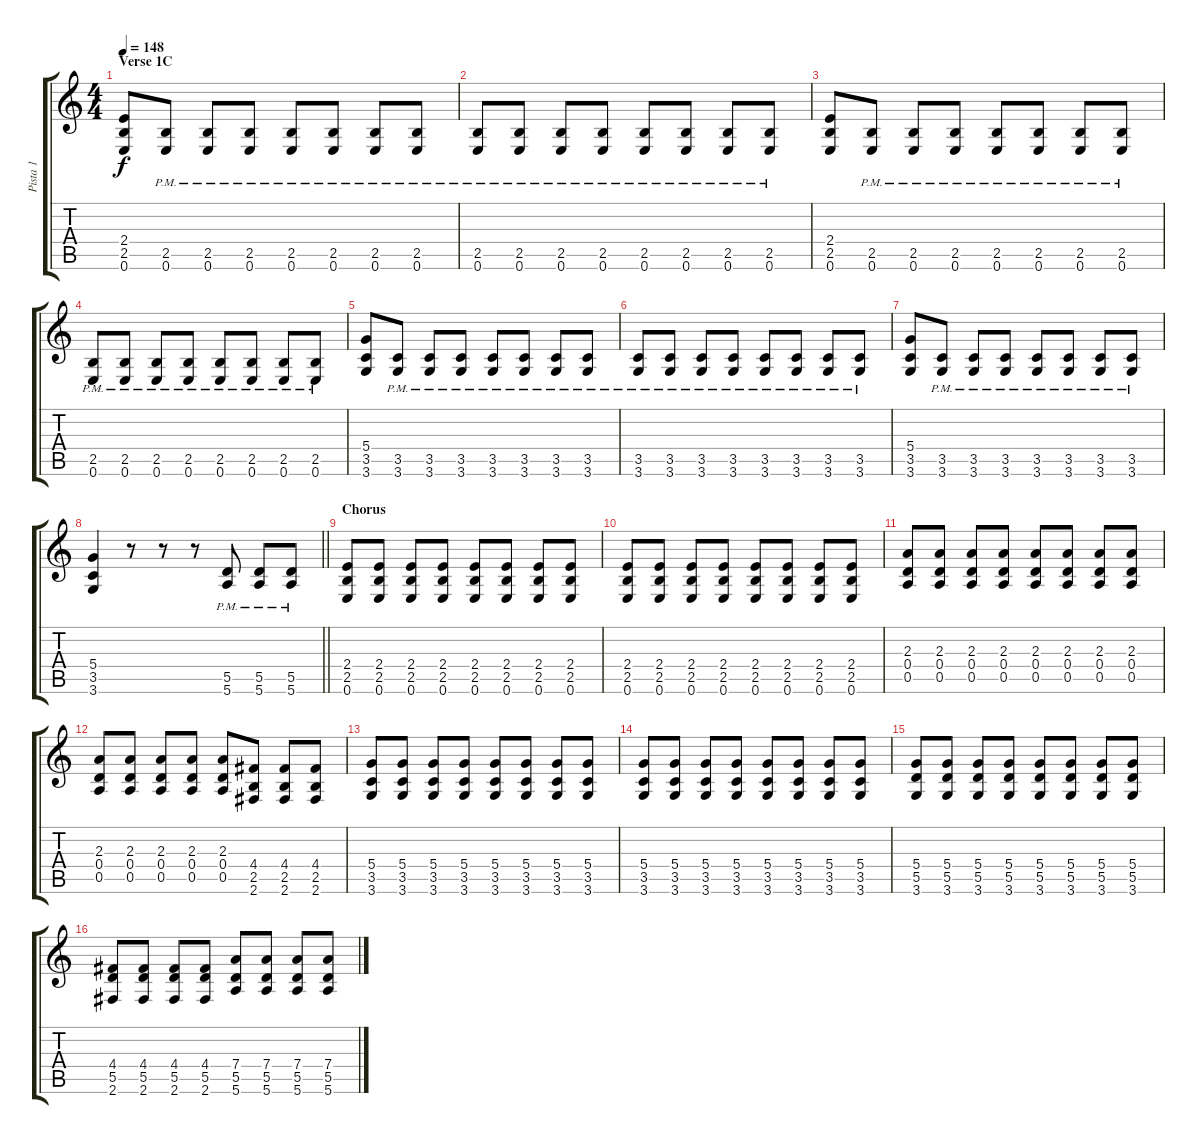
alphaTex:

\track ("Pista 1" "Pista 1") {instrument overdrivenguitar}
\staff {score tabs}
\tuning (E4 B3 G3 D3 A2 E2) {hide}
\ts (4 4)
\section ("" "Verse 1C")
\tempo 148
\clef g2
\ks c
(2.4 2.5 0.6).8{dy f} (2.5{pm} 0.6{pm}).8 (2.5{pm} 0.6{pm}).8 (2.5{pm} 0.6{pm}).8 (2.5{pm} 0.6{pm}).8 (2.5{pm} 0.6{pm}).8 (2.5{pm} 0.6{pm}).8 (2.5{pm} 0.6{pm}).8 |
(2.5{pm} 0.6{pm}).8 (2.5{pm} 0.6{pm}).8 (2.5{pm} 0.6{pm}).8 (2.5{pm} 0.6{pm}).8 (2.5{pm} 0.6{pm}).8 (2.5{pm} 0.6{pm}).8 (2.5{pm} 0.6{pm}).8 (2.5{pm} 0.6{pm}).8 |
(2.4 2.5 0.6).8 (2.5{pm} 0.6{pm}).8 (2.5{pm} 0.6{pm}).8 (2.5{pm} 0.6{pm}).8 (2.5{pm} 0.6{pm}).8 (2.5{pm} 0.6{pm}).8 (2.5{pm} 0.6{pm}).8 (2.5{pm} 0.6{pm}).8 |
(2.5{pm} 0.6{pm}).8 (2.5{pm} 0.6{pm}).8 (2.5{pm} 0.6{pm}).8 (2.5{pm} 0.6{pm}).8 (2.5{pm} 0.6{pm}).8 (2.5{pm} 0.6{pm}).8 (2.5{pm} 0.6{pm}).8 (2.5{pm} 0.6{pm}).8 |
(5.4 3.5 3.6).8 (3.5{pm} 3.6{pm}).8 (3.5{pm} 3.6{pm}).8 (3.5{pm} 3.6{pm}).8 (3.5{pm} 3.6{pm}).8 (3.5{pm} 3.6{pm}).8 (3.5{pm} 3.6{pm}).8 (3.5{pm} 3.6{pm}).8 |
(3.5{pm} 3.6{pm}).8 (3.5{pm} 3.6{pm}).8 (3.5{pm} 3.6{pm}).8 (3.5{pm} 3.6{pm}).8 (3.5{pm} 3.6{pm}).8 (3.5{pm} 3.6{pm}).8 (3.5{pm} 3.6{pm}).8 (3.5{pm} 3.6{pm}).8 |
(5.4 3.5 3.6).8 (3.5{pm} 3.6{pm}).8 (3.5{pm} 3.6{pm}).8 (3.5{pm} 3.6{pm}).8 (3.5{pm} 3.6{pm}).8 (3.5{pm} 3.6{pm}).8 (3.5{pm} 3.6{pm}).8 (3.5{pm} 3.6{pm}).8 |
\barLineRight lightlight
(5.4 3.5 3.6).4 r.8 r.8 r.8 (5.5{pm} 5.6{pm}).8 (5.5{pm} 5.6{pm}).8 (5.5{pm} 5.6{pm}).8 |
\section ("" "Chorus")
(2.4 2.5 0.6).8 (2.4 2.5 0.6).8 (2.4 2.5 0.6).8 (2.4 2.5 0.6).8 (2.4 2.5 0.6).8 (2.4 2.5 0.6).8 (2.4 2.5 0.6).8 (2.4 2.5 0.6).8 |
(2.4 2.5 0.6).8 (2.4 2.5 0.6).8 (2.4 2.5 0.6).8 (2.4 2.5 0.6).8 (2.4 2.5 0.6).8 (2.4 2.5 0.6).8 (2.4 2.5 0.6).8 (2.4 2.5 0.6).8 |
(2.3 0.4 0.5).8 (2.3 0.4 0.5).8 (2.3 0.4 0.5).8 (2.3 0.4 0.5).8 (2.3 0.4 0.5).8 (2.3 0.4 0.5).8 (2.3 0.4 0.5).8 (2.3 0.4 0.5).8 |
(2.3 0.4 0.5).8 (2.3 0.4 0.5).8 (2.3 0.4 0.5).8 (2.3 0.4 0.5).8 (2.3 0.4 0.5).8 (4.4 2.5 2.6).8 (4.4 2.5 2.6).8 (4.4 2.5 2.6).8 |
(5.4 3.5 3.6).8 (5.4 3.5 3.6).8 (5.4 3.5 3.6).8 (5.4 3.5 3.6).8 (5.4 3.5 3.6).8 (5.4 3.5 3.6).8 (5.4 3.5 3.6).8 (5.4 3.5 3.6).8 |
(5.4 3.5 3.6).8 (5.4 3.5 3.6).8 (5.4 3.5 3.6).8 (5.4 3.5 3.6).8 (5.4 3.5 3.6).8 (5.4 3.5 3.6).8 (5.4 3.5 3.6).8 (5.4 3.5 3.6).8 |
(5.4 5.5 3.6).8 (5.4 5.5 3.6).8 (5.4 5.5 3.6).8 (5.4 5.5 3.6).8 (5.4 5.5 3.6).8 (5.4 5.5 3.6).8 (5.4 5.5 3.6).8 (5.4 5.5 3.6).8 |
(4.4 5.5 2.6).8 (4.4 5.5 2.6).8 (4.4 5.5 2.6).8 (4.4 5.5 2.6).8 (7.4 5.5 5.6).8 (7.4 5.5 5.6).8 (7.4 5.5 5.6).8 (7.4 5.5 5.6).8
